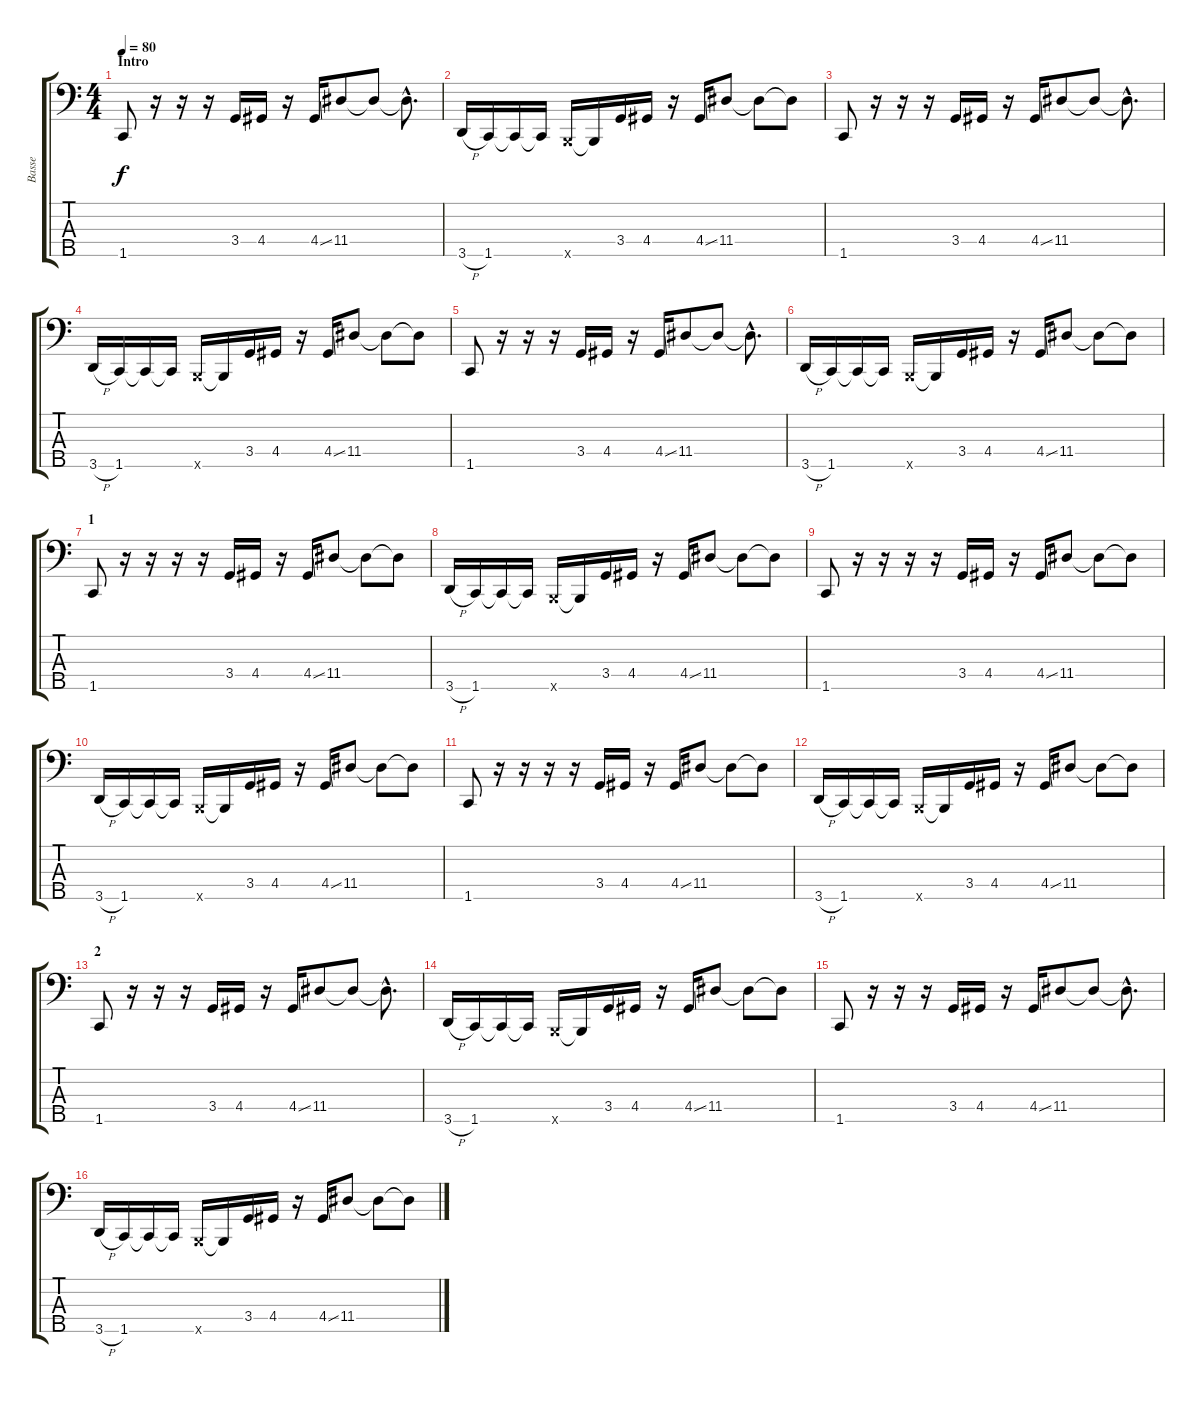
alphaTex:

\track ("Basse" "Basse") {instrument acousticbass}
\staff {score tabs}
\tuning (G2 D2 A1 E1 B0) {hide}
\ts (4 4)
\section ("" "Intro")
\tempo 80
\clef f4
\ks c
1.5.8{dy f instrument acousticbass} r.16 r.16 r.16 3.4.16 4.4.16 r.16 4.4{ss}.16 11.4.8 11.4{t}.8 11.4{hac t}.8{d} |
3.5{h}.16 1.5.16 1.5{t}.16 1.5{t}.16 0.5{x}.16 0.5{t}.16 3.4.16 4.4.16 r.16 4.4{ss}.16 11.4.8 11.4{t}.8 11.4{t}.8 |
1.5.8 r.16 r.16 r.16 3.4.16 4.4.16 r.16 4.4{ss}.16 11.4.8 11.4{t}.8 11.4{hac t}.8{d} |
3.5{h}.16 1.5.16 1.5{t}.16 1.5{t}.16 0.5{x}.16 0.5{t}.16 3.4.16 4.4.16 r.16 4.4{ss}.16 11.4.8 11.4{t}.8 11.4{t}.8 |
1.5.8 r.16 r.16 r.16 3.4.16 4.4.16 r.16 4.4{ss}.16 11.4.8 11.4{t}.8 11.4{hac t}.8{d} |
3.5{h}.16 1.5.16 1.5{t}.16 1.5{t}.16 0.5{x}.16 0.5{t}.16 3.4.16 4.4.16 r.16 4.4{ss}.16 11.4.8 11.4{t}.8 11.4{t}.8 |
\section ("" "1")
1.5.8 r.16 r.16 r.16 r.16 3.4.16 4.4.16 r.16 4.4{ss}.16 11.4.8 11.4{t}.8 11.4{t}.8 |
3.5{h}.16 1.5.16 1.5{t}.16 1.5{t}.16 0.5{x}.16 0.5{t}.16 3.4.16 4.4.16 r.16 4.4{ss}.16 11.4.8 11.4{t}.8 11.4{t}.8 |
1.5.8 r.16 r.16 r.16 r.16 3.4.16 4.4.16 r.16 4.4{ss}.16 11.4.8 11.4{t}.8 11.4{t}.8 |
3.5{h}.16 1.5.16 1.5{t}.16 1.5{t}.16 0.5{x}.16 0.5{t}.16 3.4.16 4.4.16 r.16 4.4{ss}.16 11.4.8 11.4{t}.8 11.4{t}.8 |
1.5.8 r.16 r.16 r.16 r.16 3.4.16 4.4.16 r.16 4.4{ss}.16 11.4.8 11.4{t}.8 11.4{t}.8 |
3.5{h}.16 1.5.16 1.5{t}.16 1.5{t}.16 0.5{x}.16 0.5{t}.16 3.4.16 4.4.16 r.16 4.4{ss}.16 11.4.8 11.4{t}.8 11.4{t}.8 |
\section ("" "2")
1.5.8 r.16 r.16 r.16 3.4.16 4.4.16 r.16 4.4{ss}.16 11.4.8 11.4{t}.8 11.4{hac t}.8{d} |
3.5{h}.16 1.5.16 1.5{t}.16 1.5{t}.16 0.5{x}.16 0.5{t}.16 3.4.16 4.4.16 r.16 4.4{ss}.16 11.4.8 11.4{t}.8 11.4{t}.8 |
1.5.8 r.16 r.16 r.16 3.4.16 4.4.16 r.16 4.4{ss}.16 11.4.8 11.4{t}.8 11.4{hac t}.8{d} |
3.5{h}.16 1.5.16 1.5{t}.16 1.5{t}.16 0.5{x}.16 0.5{t}.16 3.4.16 4.4.16 r.16 4.4{ss}.16 11.4.8 11.4{t}.8 11.4{t}.8
